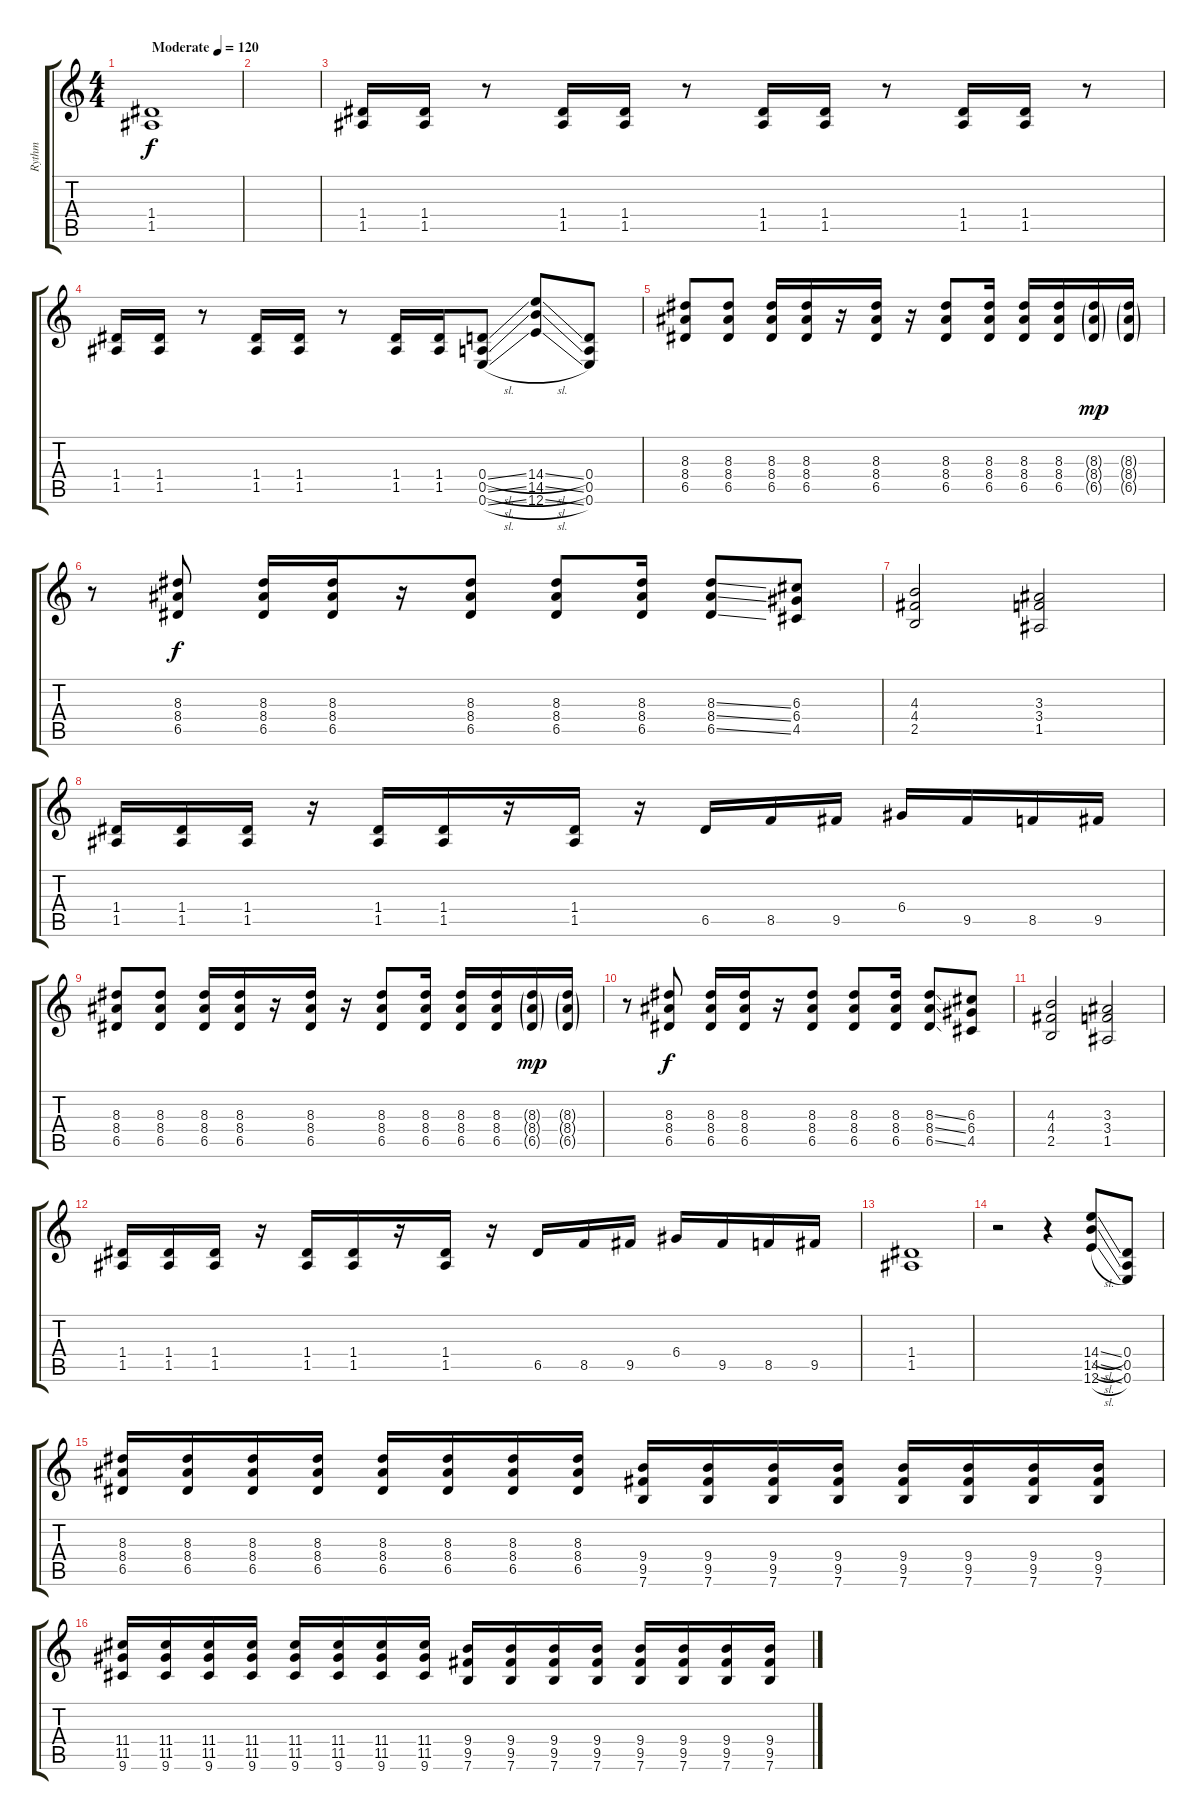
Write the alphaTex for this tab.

\track ("Rythm" "Rythm") {instrument overdrivenguitar}
\staff {score tabs}
\tuning (E4 B3 G3 D3 A2 E2) {hide}
\ts (4 4)
\tempo (120 "Moderate")
\clef g2
\ks c
(1.4 1.5).1{dy f instrument overdrivenguitar} |
|
(1.4 1.5).16 (1.4 1.5).16 r.8 (1.4 1.5).16 (1.4 1.5).16 r.8 (1.4 1.5).16 (1.4 1.5).16 r.8 (1.4 1.5).16 (1.4 1.5).16 r.8 |
(1.4 1.5).16 (1.4 1.5).16 r.8 (1.4 1.5).16 (1.4 1.5).16 r.8 (1.4 1.5).16 (1.4 1.5).16 (0.4{sl} 0.5{sl} 0.6{sl}).8 (14.4{sl} 14.5{sl} 12.6{sl}).8 (0.4 0.5 0.6).8 |
(8.3 8.4 6.5).8 (8.3 8.4 6.5).8 (8.3 8.4 6.5).16 (8.3 8.4 6.5).16 r.16 (8.3 8.4 6.5).16 r.16 (8.3 8.4 6.5).8 (8.3 8.4 6.5).16 (8.3 8.4 6.5).16 (8.3 8.4 6.5).16 (8.3{g} 8.4{g} 6.5{g}).16{dy mp} (8.3{g} 8.4{g} 6.5{g}).16 |
r.8 (8.3 8.4 6.5).8{dy f} (8.3 8.4 6.5).16 (8.3 8.4 6.5).16 r.16 (8.3 8.4 6.5).8 (8.3 8.4 6.5).8 (8.3 8.4 6.5).16 (8.3{ss} 8.4{ss} 6.5{ss}).8 (6.3 6.4 4.5).8 |
(4.3 4.4 2.5).2 (3.3 3.4 1.5).2 |
(1.4 1.5).16 (1.4 1.5).16 (1.4 1.5).16 r.16 (1.4 1.5).16 (1.4 1.5).16 r.16 (1.4 1.5).16 r.16 6.5.16 8.5.16 9.5.16 6.4.16 9.5.16 8.5.16 9.5.16 |
(8.3 8.4 6.5).8 (8.3 8.4 6.5).8 (8.3 8.4 6.5).16 (8.3 8.4 6.5).16 r.16 (8.3 8.4 6.5).16 r.16 (8.3 8.4 6.5).8 (8.3 8.4 6.5).16 (8.3 8.4 6.5).16 (8.3 8.4 6.5).16 (8.3{g} 8.4{g} 6.5{g}).16{dy mp} (8.3{g} 8.4{g} 6.5{g}).16 |
r.8 (8.3 8.4 6.5).8{dy f} (8.3 8.4 6.5).16 (8.3 8.4 6.5).16 r.16 (8.3 8.4 6.5).8 (8.3 8.4 6.5).8 (8.3 8.4 6.5).16 (8.3{ss} 8.4{ss} 6.5{ss}).8 (6.3 6.4 4.5).8 |
(4.3 4.4 2.5).2 (3.3 3.4 1.5).2 |
(1.4 1.5).16 (1.4 1.5).16 (1.4 1.5).16 r.16 (1.4 1.5).16 (1.4 1.5).16 r.16 (1.4 1.5).16 r.16 6.5.16 8.5.16 9.5.16 6.4.16 9.5.16 8.5.16 9.5.16 |
(1.4 1.5).1 |
r.2 r.4 (14.4{sl} 14.5{sl} 12.6{sl}).8 (0.4 0.5 0.6).8 |
(8.3 8.4 6.5).16 (8.3 8.4 6.5).16 (8.3 8.4 6.5).16 (8.3 8.4 6.5).16 (8.3 8.4 6.5).16 (8.3 8.4 6.5).16 (8.3 8.4 6.5).16 (8.3 8.4 6.5).16 (9.4 9.5 7.6).16 (9.4 9.5 7.6).16 (9.4 9.5 7.6).16 (9.4 9.5 7.6).16 (9.4 9.5 7.6).16 (9.4 9.5 7.6).16 (9.4 9.5 7.6).16 (9.4 9.5 7.6).16 |
(11.4 11.5 9.6).16 (11.4 11.5 9.6).16 (11.4 11.5 9.6).16 (11.4 11.5 9.6).16 (11.4 11.5 9.6).16 (11.4 11.5 9.6).16 (11.4 11.5 9.6).16 (11.4 11.5 9.6).16 (9.4 9.5 7.6).16 (9.4 9.5 7.6).16 (9.4 9.5 7.6).16 (9.4 9.5 7.6).16 (9.4 9.5 7.6).16 (9.4 9.5 7.6).16 (9.4 9.5 7.6).16 (9.4 9.5 7.6).16
